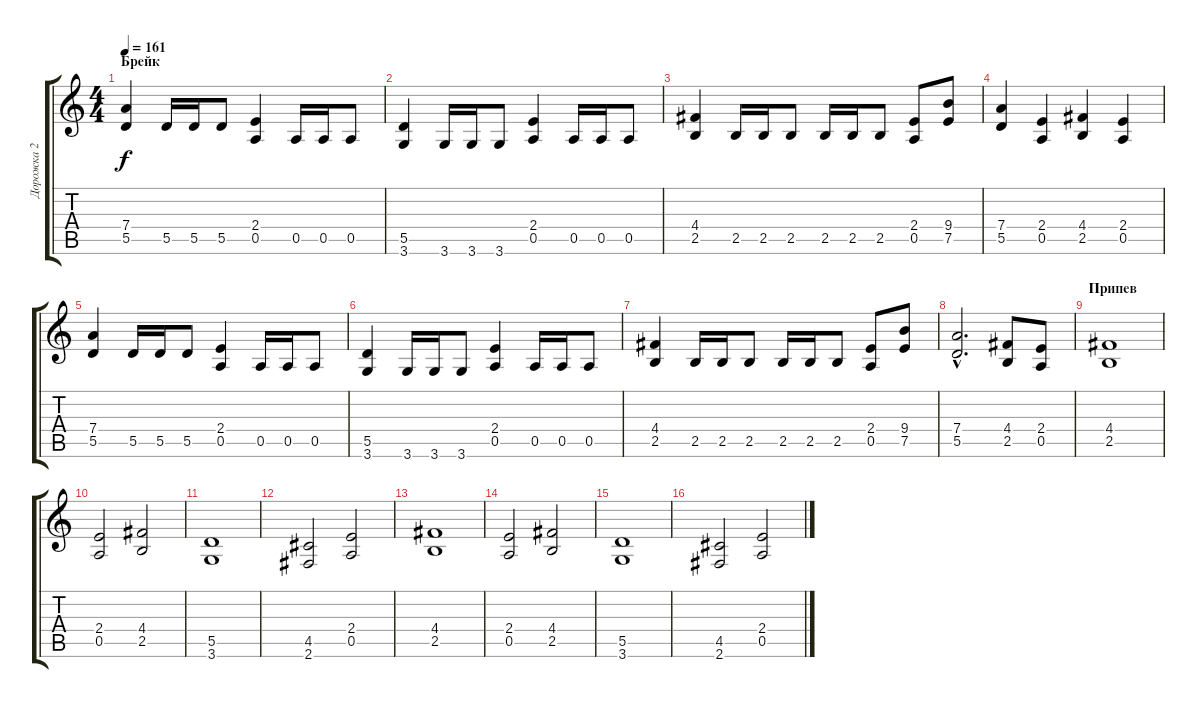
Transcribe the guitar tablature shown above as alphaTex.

\track ("Дорожка 2" "Дорожка 2") {instrument distortionguitar}
\staff {score tabs}
\tuning (E4 B3 G3 D3 A2 E2) {hide}
\ts (4 4)
\section ("" "Брейк")
\tempo 161
\clef g2
\ks c
(7.4 5.5).4{dy f} 5.5.16 5.5.16 5.5.8 (2.4 0.5).4 0.5.16 0.5.16 0.5.8 |
(5.5 3.6).4 3.6.16 3.6.16 3.6.8 (2.4 0.5).4 0.5.16 0.5.16 0.5.8 |
(4.4 2.5).4 2.5.16 2.5.16 2.5.8 2.5.16 2.5.16 2.5.8 (2.4 0.5).8 (9.4 7.5).8 |
(7.4 5.5).4 (2.4 0.5).4 (4.4 2.5).4 (2.4 0.5).4 |
(7.4 5.5).4 5.5.16 5.5.16 5.5.8 (2.4 0.5).4 0.5.16 0.5.16 0.5.8 |
(5.5 3.6).4 3.6.16 3.6.16 3.6.8 (2.4 0.5).4 0.5.16 0.5.16 0.5.8 |
(4.4 2.5).4 2.5.16 2.5.16 2.5.8 2.5.16 2.5.16 2.5.8 (2.4 0.5).8 (9.4 7.5).8 |
(7.4{hac} 5.5{hac}).2{d} (4.4 2.5).8 (2.4 0.5).8 |
\section ("" "Припев")
(4.4 2.5).1 |
(2.4 0.5).2 (4.4 2.5).2 |
(5.5 3.6).1 |
(4.5 2.6).2 (2.4 0.5).2 |
(4.4 2.5).1 |
(2.4 0.5).2 (4.4 2.5).2 |
(5.5 3.6).1 |
(4.5 2.6).2 (2.4 0.5).2
